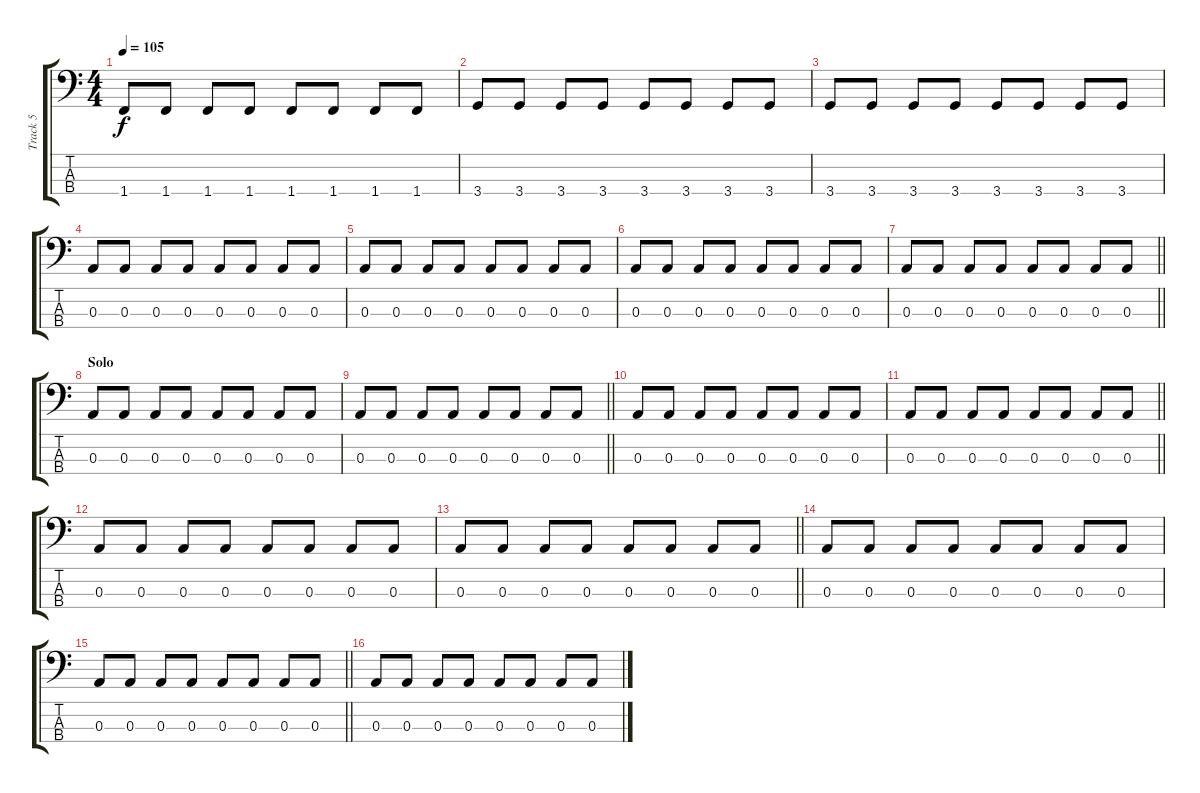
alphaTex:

\track ("Track 5" "Track 5") {instrument electricbasspick}
\staff {score tabs}
\tuning (G2 D2 A1 E1) {hide}
\ts (4 4)
\tempo 105
\clef f4
\ks c
1.4.8{dy f} 1.4.8 1.4.8 1.4.8 1.4.8 1.4.8 1.4.8 1.4.8 |
3.4.8 3.4.8 3.4.8 3.4.8 3.4.8 3.4.8 3.4.8 3.4.8 |
3.4.8 3.4.8 3.4.8 3.4.8 3.4.8 3.4.8 3.4.8 3.4.8 |
0.3.8 0.3.8 0.3.8 0.3.8 0.3.8 0.3.8 0.3.8 0.3.8 |
0.3.8 0.3.8 0.3.8 0.3.8 0.3.8 0.3.8 0.3.8 0.3.8 |
0.3.8 0.3.8 0.3.8 0.3.8 0.3.8 0.3.8 0.3.8 0.3.8 |
\barLineRight lightlight
0.3.8 0.3.8 0.3.8 0.3.8 0.3.8 0.3.8 0.3.8 0.3.8 |
\section ("" "Solo")
0.3.8 0.3.8 0.3.8 0.3.8 0.3.8 0.3.8 0.3.8 0.3.8 |
\barLineRight lightlight
0.3.8 0.3.8 0.3.8 0.3.8 0.3.8 0.3.8 0.3.8 0.3.8 |
0.3.8 0.3.8 0.3.8 0.3.8 0.3.8 0.3.8 0.3.8 0.3.8 |
\barLineRight lightlight
0.3.8 0.3.8 0.3.8 0.3.8 0.3.8 0.3.8 0.3.8 0.3.8 |
0.3.8 0.3.8 0.3.8 0.3.8 0.3.8 0.3.8 0.3.8 0.3.8 |
\barLineRight lightlight
0.3.8 0.3.8 0.3.8 0.3.8 0.3.8 0.3.8 0.3.8 0.3.8 |
0.3.8 0.3.8 0.3.8 0.3.8 0.3.8 0.3.8 0.3.8 0.3.8 |
\barLineRight lightlight
0.3.8 0.3.8 0.3.8 0.3.8 0.3.8 0.3.8 0.3.8 0.3.8 |
0.3.8 0.3.8 0.3.8 0.3.8 0.3.8 0.3.8 0.3.8 0.3.8
